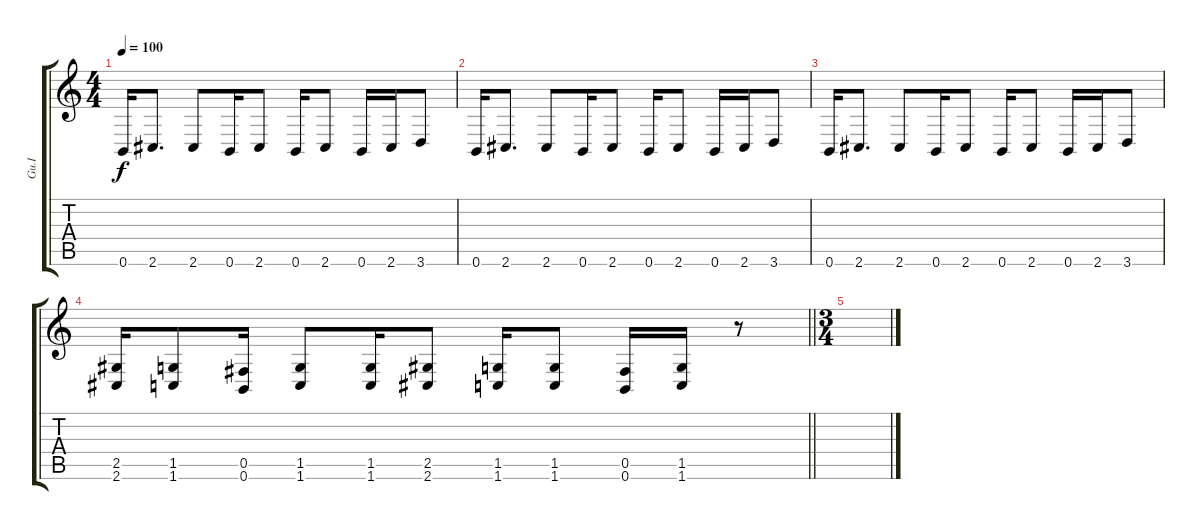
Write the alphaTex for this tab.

\track ("Gu.I" "Gu.I") {instrument distortionguitar}
\staff {score tabs}
\tuning (Db4 Ab3 E3 B2 Gb2 B1) {hide}
\ts (4 4)
\tempo 100
\clef g2
\ks c
0.6.16{dy f} 2.6.8{d} 2.6.8 0.6.16 2.6.8 0.6.16 2.6.8 0.6.16 2.6.16 3.6.8 |
0.6.16 2.6.8{d} 2.6.8 0.6.16 2.6.8 0.6.16 2.6.8 0.6.16 2.6.16 3.6.8 |
0.6.16 2.6.8{d} 2.6.8 0.6.16 2.6.8 0.6.16 2.6.8 0.6.16 2.6.16 3.6.8 |
\barLineRight lightlight
(2.5 2.6).16 (1.5 1.6).8 (0.5 0.6).16 (1.5 1.6).8 (1.5 1.6).16 (2.5 2.6).8 (1.5 1.6).16 (1.5 1.6).8 (0.5 0.6).16 (1.5 1.6).16 r.8 |
\ts (3 4)
